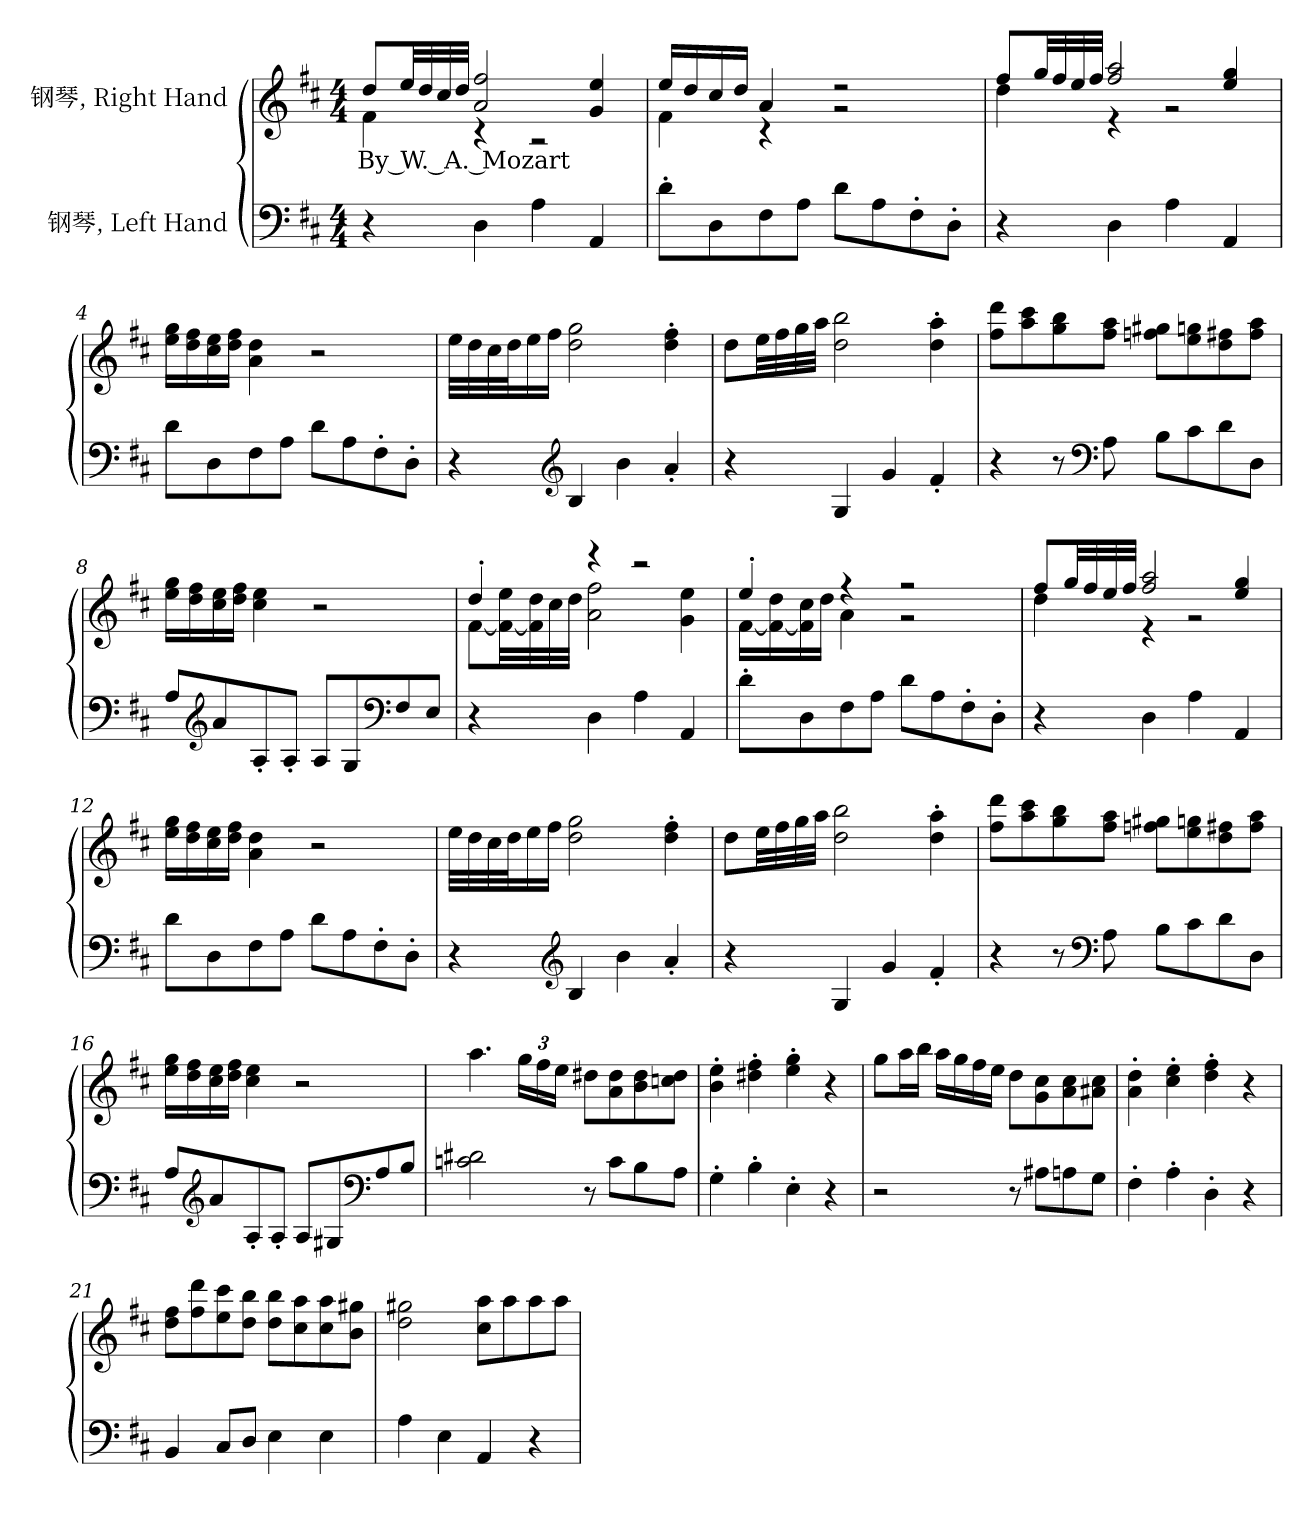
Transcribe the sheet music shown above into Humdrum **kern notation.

**kern	**kern	**text
*part2	*part1	*part1
*staff2	*staff1	*staff1
*I"钢琴, Left Hand	*I"钢琴, Right Hand	*
*clefF4	*clefG2	*
*k[f#c#]	*k[f#c#]	*
*M4/4	*M4/4	*
*MM60	*MM60	*
=1	=1	=1
*	*^	*
4r	8dd/L	4f#\	By W. A. Mozart
.	32ee/LL	.	.
.	32dd/	.	.
.	32cc#/	.	.
.	32dd/JJJ	.	.
4D\	2a/ 2ff#/	4r	.
4A\	.	2r	.
4AA/	4g/ 4ee/	.	.
=2	=2	=2	=2
8d'\L	16ee/LL	4f#\	.
.	16dd/	.	.
8D\	16cc#/	.	.
.	16dd/JJ	.	.
8F#\	4a/	4r	.
8A\J	.	.	.
8d\L	2r	2r	.
8A\	.	.	.
8F#'\	.	.	.
8D'\J	.	.	.
=3	=3	=3	=3
4r	8ff#/L	4dd\	.
.	32gg/LL	.	.
.	32ff#/	.	.
.	32ee/	.	.
.	32ff#/JJJ	.	.
4D\	2ff#/ 2aa/	4r	.
4A\	.	2r	.
4AA/	4ee/ 4gg/	.	.
*	*v	*v	*
!!LO:LB:g=z
=4	=4	=4
8d\L	16ee\ 16gg\LL	.
.	16dd\ 16ff#\	.
8D\	16cc#\ 16ee\	.
.	16dd\ 16ff#\JJ	.
8F#\	4a\ 4dd\	.
8A\J	.	.
8d\L	2r	.
8A\	.	.
8F#'\	.	.
8D'\J	.	.
=5	=5	=5
4r	32ee\LLL	.
.	32dd\	.
.	32cc#\	.
.	32dd\J	.
.	16ee\	.
.	16ff#\JJ	.
*clefG2	*	*
4B/	2dd\ 2gg\	.
4b\	.	.
4a'/	4dd\' 4ff#\'	.
=6	=6	=6
4r	8dd\L	.
.	32ee\LL	.
.	32ff#\	.
.	32gg\	.
.	32aa\JJJ	.
4G/	2dd\ 2bb\	.
4g/	.	.
4f#'/	4dd\' 4aa\'	.
!!LO:LB:g=z
=7	=7	=7
4r	8ff#\ 8ddd\L	.
.	8aa\ 8ccc#\	.
8r	8gg\ 8bb\	.
*clefF4	*	*
8A\	8ff#\ 8aa\J	.
8B\L	8ffn\ 8gg#X\L	.
8c#\	8ee\ 8ggn\	.
8d\	8dd\ 8ff#X\	.
8D\J	8ff#\ 8aa\J	.
=8	=8	=8
8A/L	16ee\ 16gg\LL	.
.	16dd\ 16ff#\	.
*clefG2	*	*
8a/	16cc#\ 16ee\	.
.	16dd\ 16ff#\JJ	.
8A'/	4cc#\ 4ee\	.
8A'/J	.	.
8A/L	2r	.
8G/	.	.
*clefF4	*	*
8F#/	.	.
8E/J	.	.
=9	=9	=9
*	*^	*
4r	4dd'/	[8f#\L	.
.	.	32f#\_ 32ee\LL	.
.	.	32f#\] 32dd\	.
.	.	32cc#\	.
.	.	32dd\JJJ	.
4D\	4r	2a\ 2ff#\	.
4A\	2r	.	.
4AA/	.	4g\ 4ee\	.
!!LO:LB:g=z	!!
=10	=10	=10	=10
8d'\L	4ee'/	[16f#\LL	.
.	.	16f#\_ 16dd\	.
8D\	.	16f#\] 16cc#\	.
.	.	16dd\JJ	.
8F#\	4r	4a\	.
8A\J	.	.	.
8d\L	2r	2r	.
8A\	.	.	.
8F#'\	.	.	.
8D'\J	.	.	.
=11	=11	=11	=11
4r	8ff#/L	4dd\	.
.	32gg/LL	.	.
.	32ff#/	.	.
.	32ee/	.	.
.	32ff#/JJJ	.	.
4D\	2ff#/ 2aa/	4r	.
4A\	.	2r	.
4AA/	4ee/ 4gg/	.	.
*	*v	*v	*
=12	=12	=12
8d\L	16ee\ 16gg\LL	.
.	16dd\ 16ff#\	.
8D\	16cc#\ 16ee\	.
.	16dd\ 16ff#\JJ	.
8F#\	4a\ 4dd\	.
8A\J	.	.
8d\L	2r	.
8A\	.	.
8F#'\	.	.
8D'\J	.	.
=13	=13	=13
4r	32ee\LLL	.
.	32dd\	.
.	32cc#\	.
.	32dd\J	.
.	16ee\	.
.	16ff#\JJ	.
*clefG2	*	*
4B/	2dd\ 2gg\	.
4b\	.	.
4a'/	4dd\' 4ff#\'	.
!!LO:LB:g=z
=14	=14	=14
4r	8dd\L	.
.	32ee\LL	.
.	32ff#\	.
.	32gg\	.
.	32aa\JJJ	.
4G/	2dd\ 2bb\	.
4g/	.	.
4f#'/	4dd\' 4aa\'	.
=15	=15	=15
4r	8ff#\ 8ddd\L	.
.	8aa\ 8ccc#\	.
8r	8gg\ 8bb\	.
*clefF4	*	*
8A\	8ff#\ 8aa\J	.
8B\L	8ffn\ 8gg#X\L	.
8c#\	8ee\ 8ggn\	.
8d\	8dd\ 8ff#X\	.
8D\J	8ff#\ 8aa\J	.
=16	=16	=16
8A/L	16ee\ 16gg\LL	.
.	16dd\ 16ff#\	.
*clefG2	*	*
8a/	16cc#\ 16ee\	.
.	16dd\ 16ff#\JJ	.
8A'/	4cc#\ 4ee\	.
8A'/J	.	.
8A/L	2r	.
8G#X/	.	.
*clefF4	*	*
8A/	.	.
8B/J	.	.
!!LO:LB:g=z
=17	=17	=17
2cn\ 2d#X\	4.aa\	.
*	*Xbrackettup	*
.	24gg\LL	.
.	24ff#\	.
.	24ee\JJ	.
8r	8dd#X\L	.
8c\L	8a\ 8dd#\	.
8B\	8b\ 8dd#\	.
8A\J	8ccn\ 8dd#\J	.
=18	=18	=18
4G'\	4b\' 4ee\'	.
4B'\	4dd#X\' 4ff#\'	.
4E'\	4ee\' 4gg\'	.
4r	4r	.
=19	=19	=19
2r	8gg\L	.
.	16aa\L	.
.	16bb\JJ	.
.	16aa\LL	.
.	16gg\	.
.	16ff#\	.
.	16ee\JJ	.
8r	8dd\L	.
8A#X\L	8g\ 8cc#\	.
8An\	8a\ 8cc#\	.
8G\J	8a#X\ 8cc#\J	.
=20	=20	=20
4F#'\	4a\' 4dd\'	.
4A'\	4cc#\' 4ee\'	.
4D'\	4dd\' 4ff#\'	.
4r	4r	.
!!LO:PB:g=z
=21	=21	=21
4BB/	8dd\ 8ff#\L	.
.	8ff#\ 8ddd\	.
8C#/L	8ee\ 8ccc#\	.
8D/J	8dd\ 8bb\J	.
4E\	8dd\ 8bb\L	.
.	8cc#\ 8aa\	.
4E\	8cc#\ 8aa\	.
.	8b\ 8gg#X\J	.
=22	=22	=22
4A\	2dd\ 2gg#X\	.
4E\	.	.
4AA/	8cc#\ 8aa\L	.
.	8aa\	.
4r	8aa\	.
.	8aa\J	.
=	=	=
*-	*-	*-
